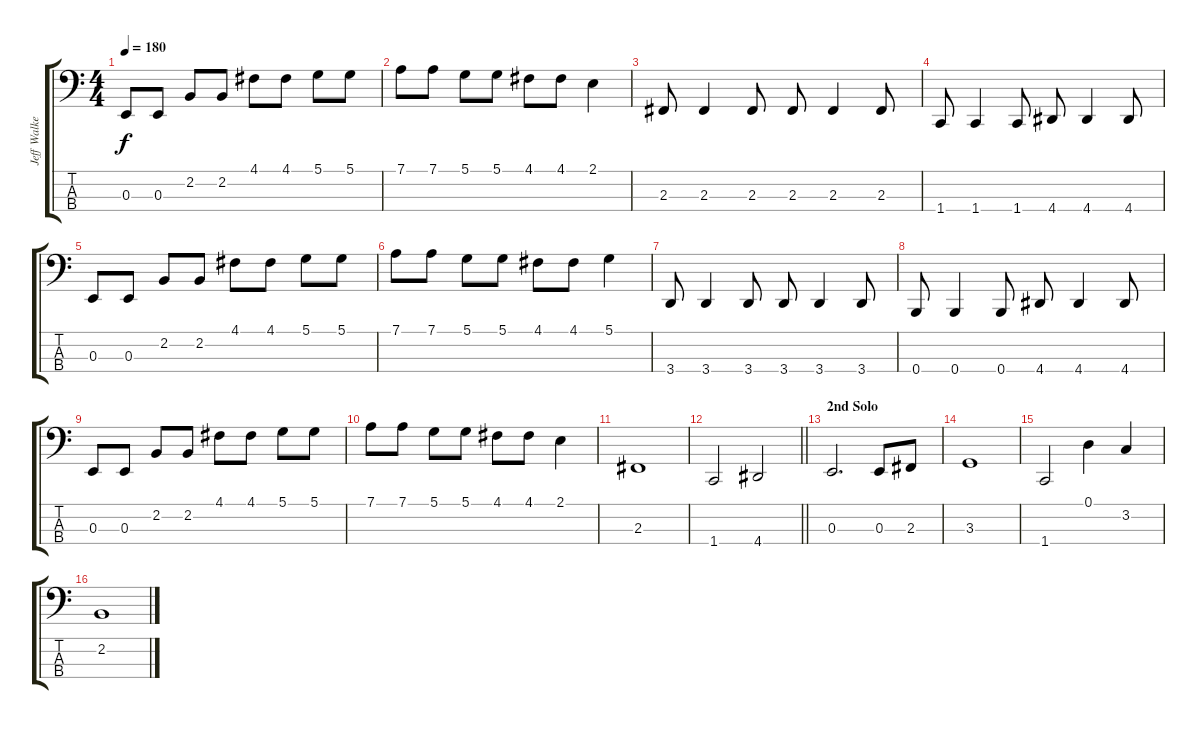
\track ("Jeff Walker" "Jeff Walke") {instrument electricbasspick}
\staff {score tabs}
\tuning (D2 A1 E1 B0) {hide}
\ts (4 4)
\tempo 180
\clef f4
\ks c
0.3.8{dy f} 0.3.8 2.2.8 2.2.8 4.1.8 4.1.8 5.1.8 5.1.8 |
7.1.8 7.1.8 5.1.8 5.1.8 4.1.8 4.1.8 2.1.4 |
2.3.8 2.3.4 2.3.8 2.3.8 2.3.4 2.3.8 |
1.4.8 1.4.4 1.4.8 4.4.8 4.4.4 4.4.8 |
0.3.8 0.3.8 2.2.8 2.2.8 4.1.8 4.1.8 5.1.8 5.1.8 |
7.1.8 7.1.8 5.1.8 5.1.8 4.1.8 4.1.8 5.1.4 |
3.4.8 3.4.4 3.4.8 3.4.8 3.4.4 3.4.8 |
0.4.8 0.4.4 0.4.8 4.4.8 4.4.4 4.4.8 |
0.3.8 0.3.8 2.2.8 2.2.8 4.1.8 4.1.8 5.1.8 5.1.8 |
7.1.8 7.1.8 5.1.8 5.1.8 4.1.8 4.1.8 2.1.4 |
2.3.1 |
\barLineRight lightlight
1.4.2 4.4.2 |
\section ("" "2nd Solo")
0.3.2{d} 0.3.8 2.3.8 |
3.3.1 |
1.4.2 0.1.4 3.2.4 |
2.2.1
